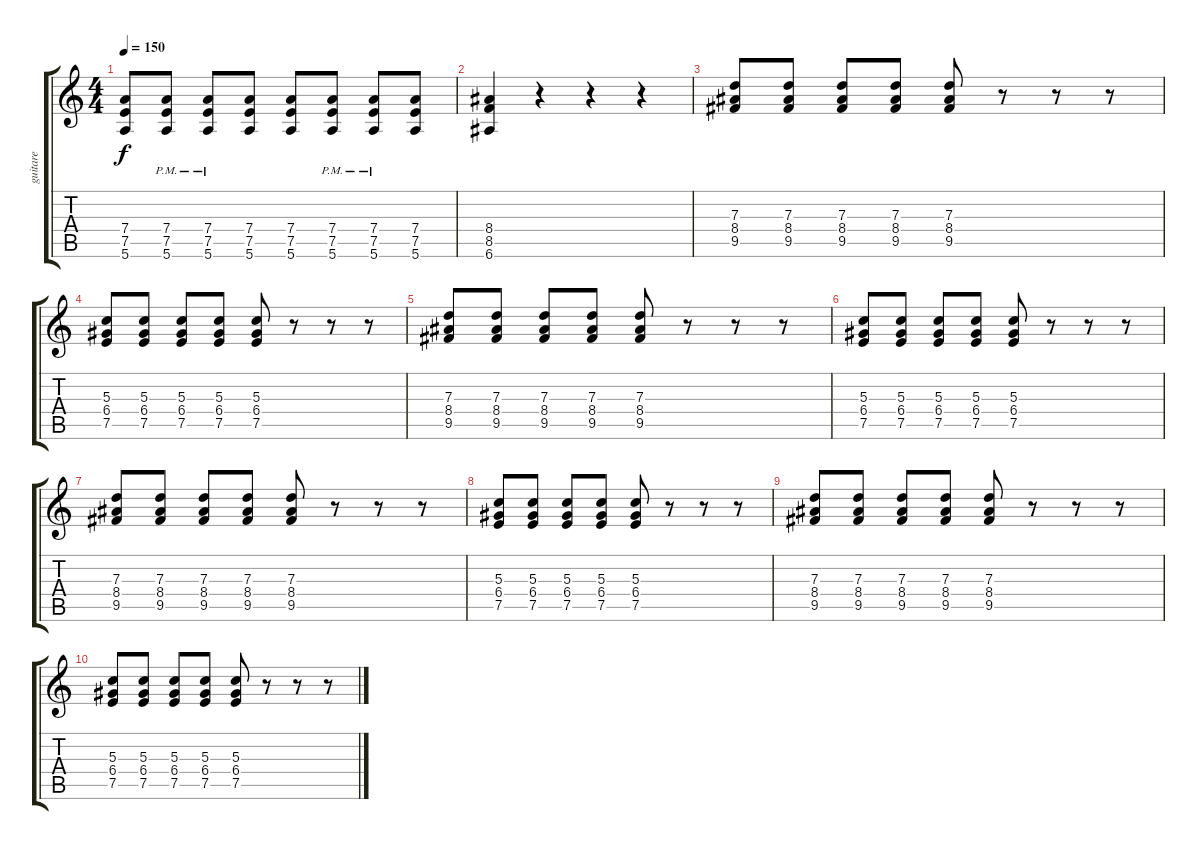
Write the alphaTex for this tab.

\track ("guitare" "guitare") {instrument distortionguitar}
\staff {score tabs}
\tuning (E4 B3 G3 D3 A2 E2) {hide}
\ts (4 4)
\tempo 150
\clef g2
\ks c
(7.4 7.5 5.6).8{dy f} (7.4{pm} 7.5{pm} 5.6{pm}).8 (7.4{pm} 7.5{pm} 5.6{pm}).8 (7.4 7.5 5.6).8 (7.4 7.5 5.6).8 (7.4{pm} 7.5{pm} 5.6{pm}).8 (7.4{pm} 7.5{pm} 5.6{pm}).8 (7.4 7.5 5.6).8 |
(8.4 8.5 6.6).4 r.4 r.4 r.4 |
(7.3 8.4 9.5).8 (7.3 8.4 9.5).8 (7.3 8.4 9.5).8 (7.3 8.4 9.5).8 (7.3 8.4 9.5).8 r.8 r.8 r.8 |
(5.3 6.4 7.5).8 (5.3 6.4 7.5).8 (5.3 6.4 7.5).8 (5.3 6.4 7.5).8 (5.3 6.4 7.5).8 r.8 r.8 r.8 |
(7.3 8.4 9.5).8 (7.3 8.4 9.5).8 (7.3 8.4 9.5).8 (7.3 8.4 9.5).8 (7.3 8.4 9.5).8 r.8 r.8 r.8 |
(5.3 6.4 7.5).8 (5.3 6.4 7.5).8 (5.3 6.4 7.5).8 (5.3 6.4 7.5).8 (5.3 6.4 7.5).8 r.8 r.8 r.8 |
(7.3 8.4 9.5).8 (7.3 8.4 9.5).8 (7.3 8.4 9.5).8 (7.3 8.4 9.5).8 (7.3 8.4 9.5).8 r.8 r.8 r.8 |
(5.3 6.4 7.5).8 (5.3 6.4 7.5).8 (5.3 6.4 7.5).8 (5.3 6.4 7.5).8 (5.3 6.4 7.5).8 r.8 r.8 r.8 |
(7.3 8.4 9.5).8 (7.3 8.4 9.5).8 (7.3 8.4 9.5).8 (7.3 8.4 9.5).8 (7.3 8.4 9.5).8 r.8 r.8 r.8 |
(5.3 6.4 7.5).8 (5.3 6.4 7.5).8 (5.3 6.4 7.5).8 (5.3 6.4 7.5).8 (5.3 6.4 7.5).8 r.8 r.8 r.8
